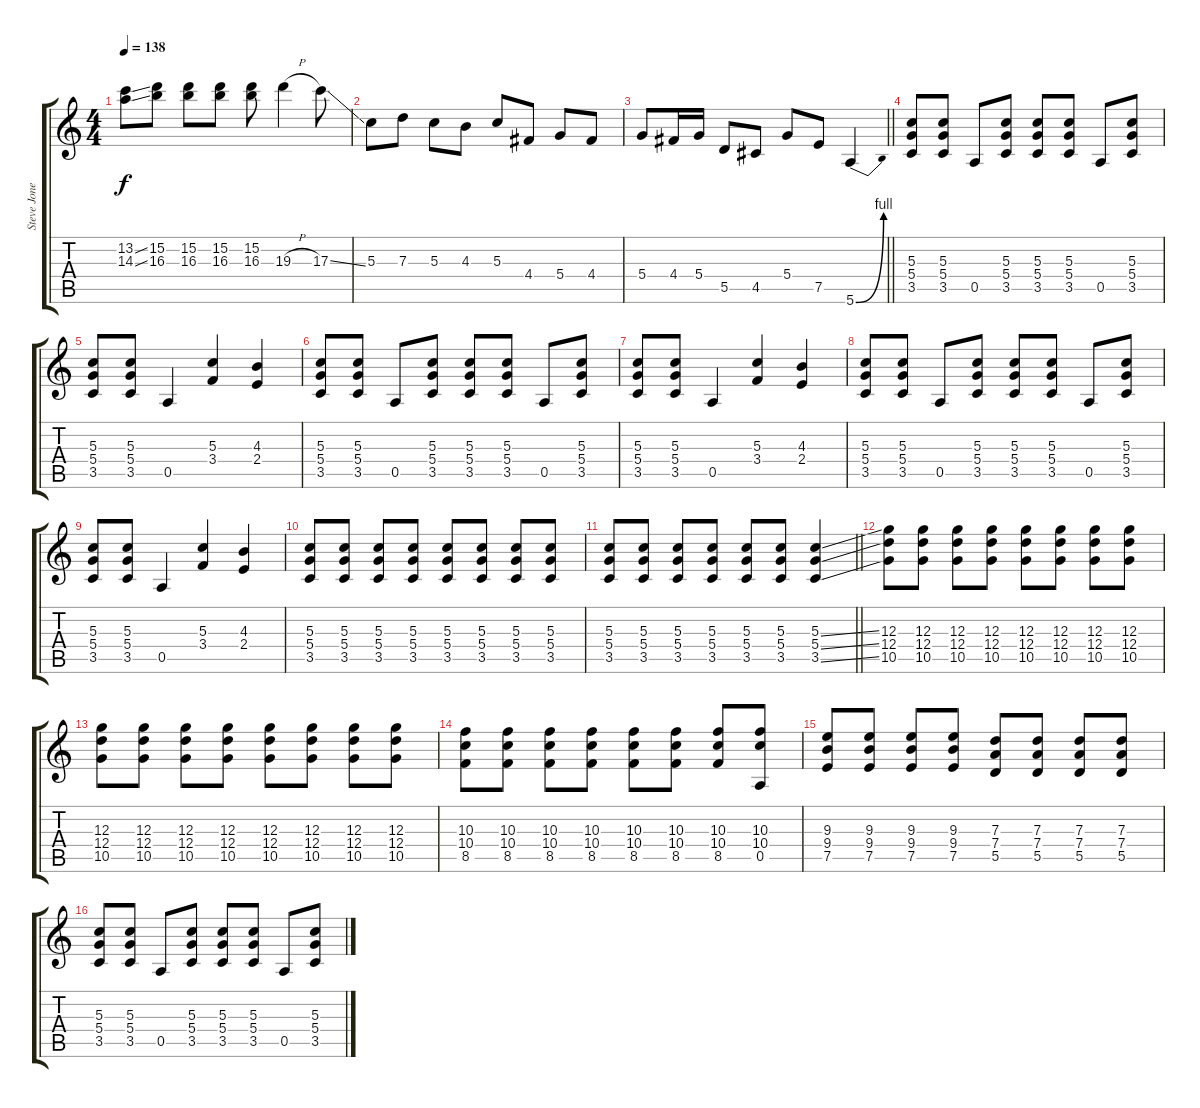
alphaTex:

\track ("Steve Jones" "Steve Jone") {instrument overdrivenguitar}
\staff {score tabs}
\tuning (E4 B3 G3 D3 A2 E2) {hide}
\ts (4 4)
\tempo 138
\clef g2
\ks c
(13.2{ss} 14.3{ss}).8{dy f} (15.2 16.3).8 (15.2 16.3).8 (15.2 16.3).8 (15.2 16.3).8 19.3{h}.4 17.3{ss}.8 |
5.3.8 7.3.8 5.3.8 4.3.8 5.3.8 4.4.8 5.4.8 4.4.8 |
\barLineRight lightlight
5.4.8 4.4.16 5.4.16 5.5.8 4.5.8 5.4.8 7.5.8 5.6{be (bend 0 0 60 4)}.4 |
(5.3 5.4 3.5).8 (5.3 5.4 3.5).8 0.5.8 (5.3 5.4 3.5).8 (5.3 5.4 3.5).8 (5.3 5.4 3.5).8 0.5.8 (5.3 5.4 3.5).8 |
(5.3 5.4 3.5).8 (5.3 5.4 3.5).8 0.5.4 (5.3 3.4).4 (4.3 2.4).4 |
(5.3 5.4 3.5).8 (5.3 5.4 3.5).8 0.5.8 (5.3 5.4 3.5).8 (5.3 5.4 3.5).8 (5.3 5.4 3.5).8 0.5.8 (5.3 5.4 3.5).8 |
(5.3 5.4 3.5).8 (5.3 5.4 3.5).8 0.5.4 (5.3 3.4).4 (4.3 2.4).4 |
(5.3 5.4 3.5).8 (5.3 5.4 3.5).8 0.5.8 (5.3 5.4 3.5).8 (5.3 5.4 3.5).8 (5.3 5.4 3.5).8 0.5.8 (5.3 5.4 3.5).8 |
(5.3 5.4 3.5).8 (5.3 5.4 3.5).8 0.5.4 (5.3 3.4).4 (4.3 2.4).4 |
(5.3 5.4 3.5).8 (5.3 5.4 3.5).8 (5.3 5.4 3.5).8 (5.3 5.4 3.5).8 (5.3 5.4 3.5).8 (5.3 5.4 3.5).8 (5.3 5.4 3.5).8 (5.3 5.4 3.5).8 |
\barLineRight lightlight
(5.3 5.4 3.5).8 (5.3 5.4 3.5).8 (5.3 5.4 3.5).8 (5.3 5.4 3.5).8 (5.3 5.4 3.5).8 (5.3 5.4 3.5).8 (5.3{ss} 5.4{ss} 3.5{ss}).4 |
(12.3 12.4 10.5).8 (12.3 12.4 10.5).8 (12.3 12.4 10.5).8 (12.3 12.4 10.5).8 (12.3 12.4 10.5).8 (12.3 12.4 10.5).8 (12.3 12.4 10.5).8 (12.3 12.4 10.5).8 |
(12.3 12.4 10.5).8 (12.3 12.4 10.5).8 (12.3 12.4 10.5).8 (12.3 12.4 10.5).8 (12.3 12.4 10.5).8 (12.3 12.4 10.5).8 (12.3 12.4 10.5).8 (12.3 12.4 10.5).8 |
(10.3 10.4 8.5).8 (10.3 10.4 8.5).8 (10.3 10.4 8.5).8 (10.3 10.4 8.5).8 (10.3 10.4 8.5).8 (10.3 10.4 8.5).8 (10.3 10.4 8.5).8 (10.3 10.4 0.5).8 |
(9.3 9.4 7.5).8 (9.3 9.4 7.5).8 (9.3 9.4 7.5).8 (9.3 9.4 7.5).8 (7.3 7.4 5.5).8 (7.3 7.4 5.5).8 (7.3 7.4 5.5).8 (7.3 7.4 5.5).8 |
(5.3 5.4 3.5).8 (5.3 5.4 3.5).8 0.5.8 (5.3 5.4 3.5).8 (5.3 5.4 3.5).8 (5.3 5.4 3.5).8 0.5.8 (5.3 5.4 3.5).8
